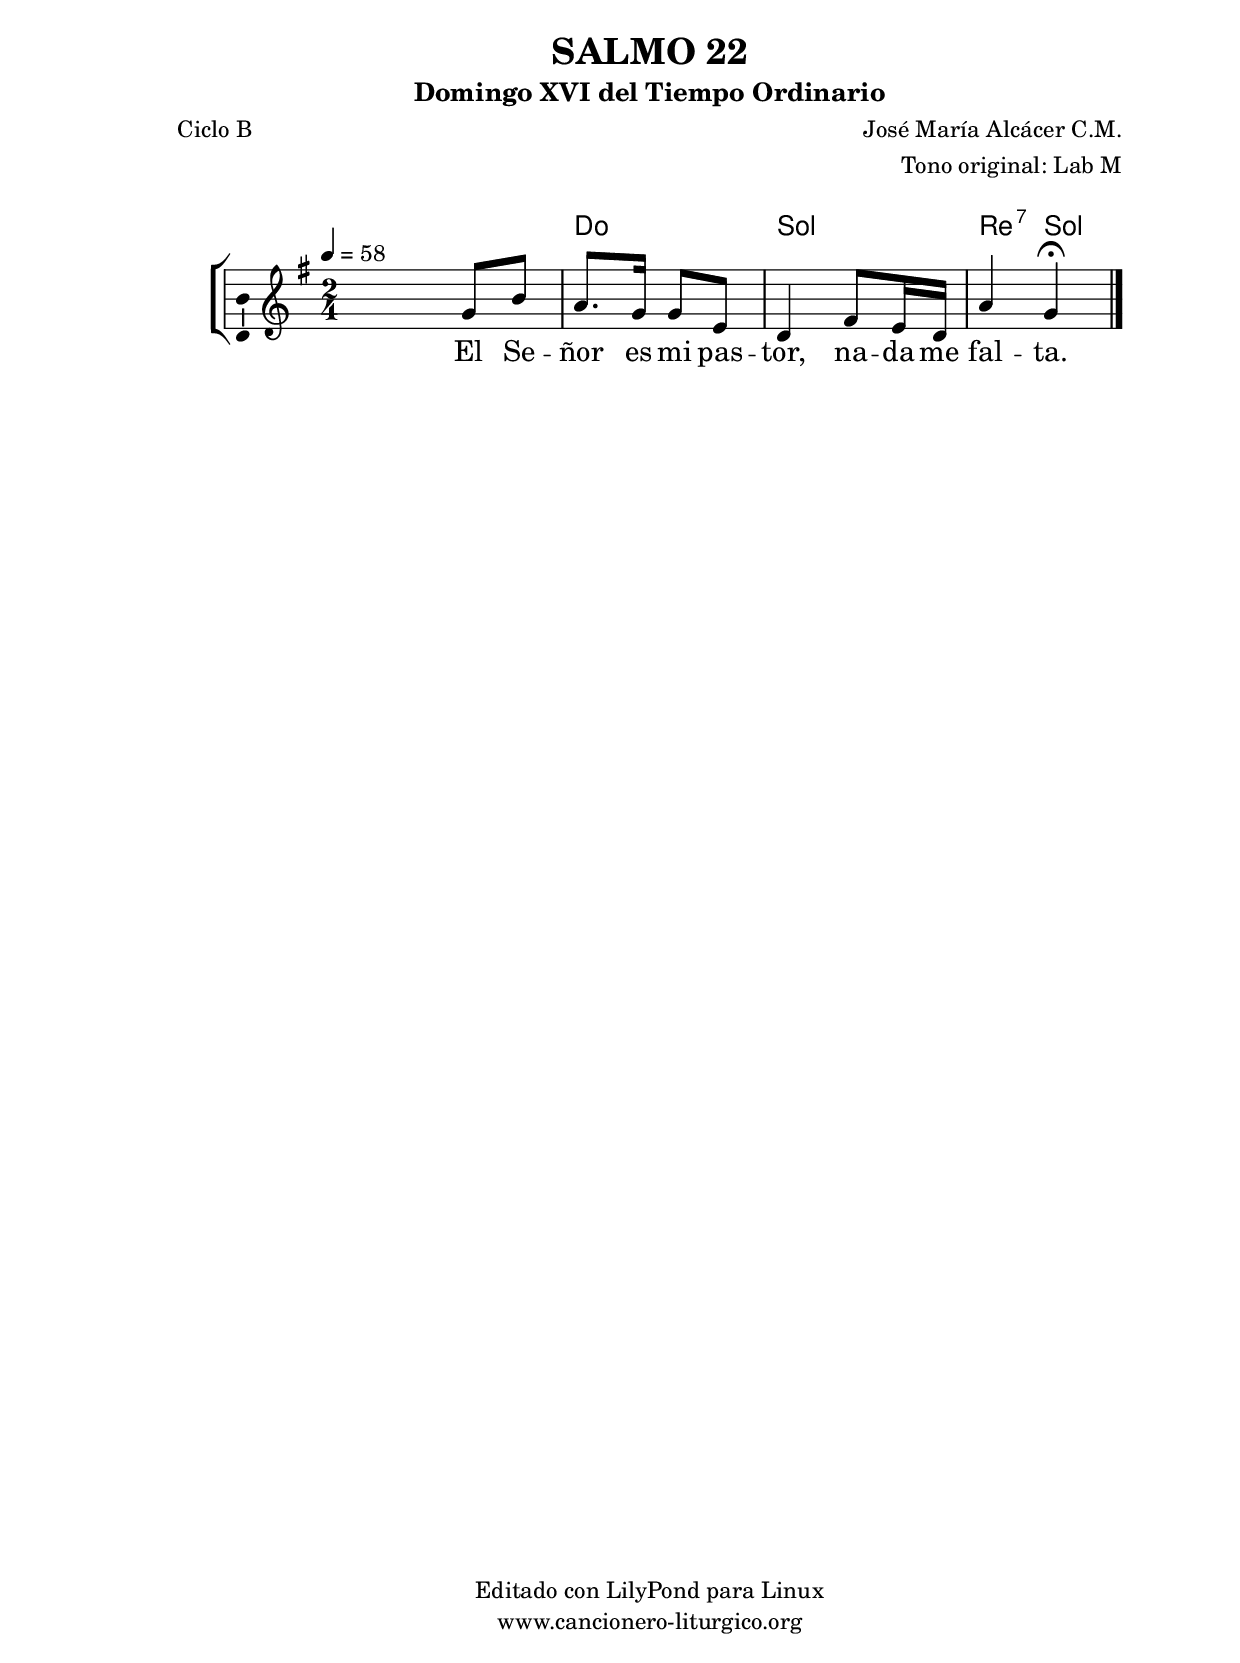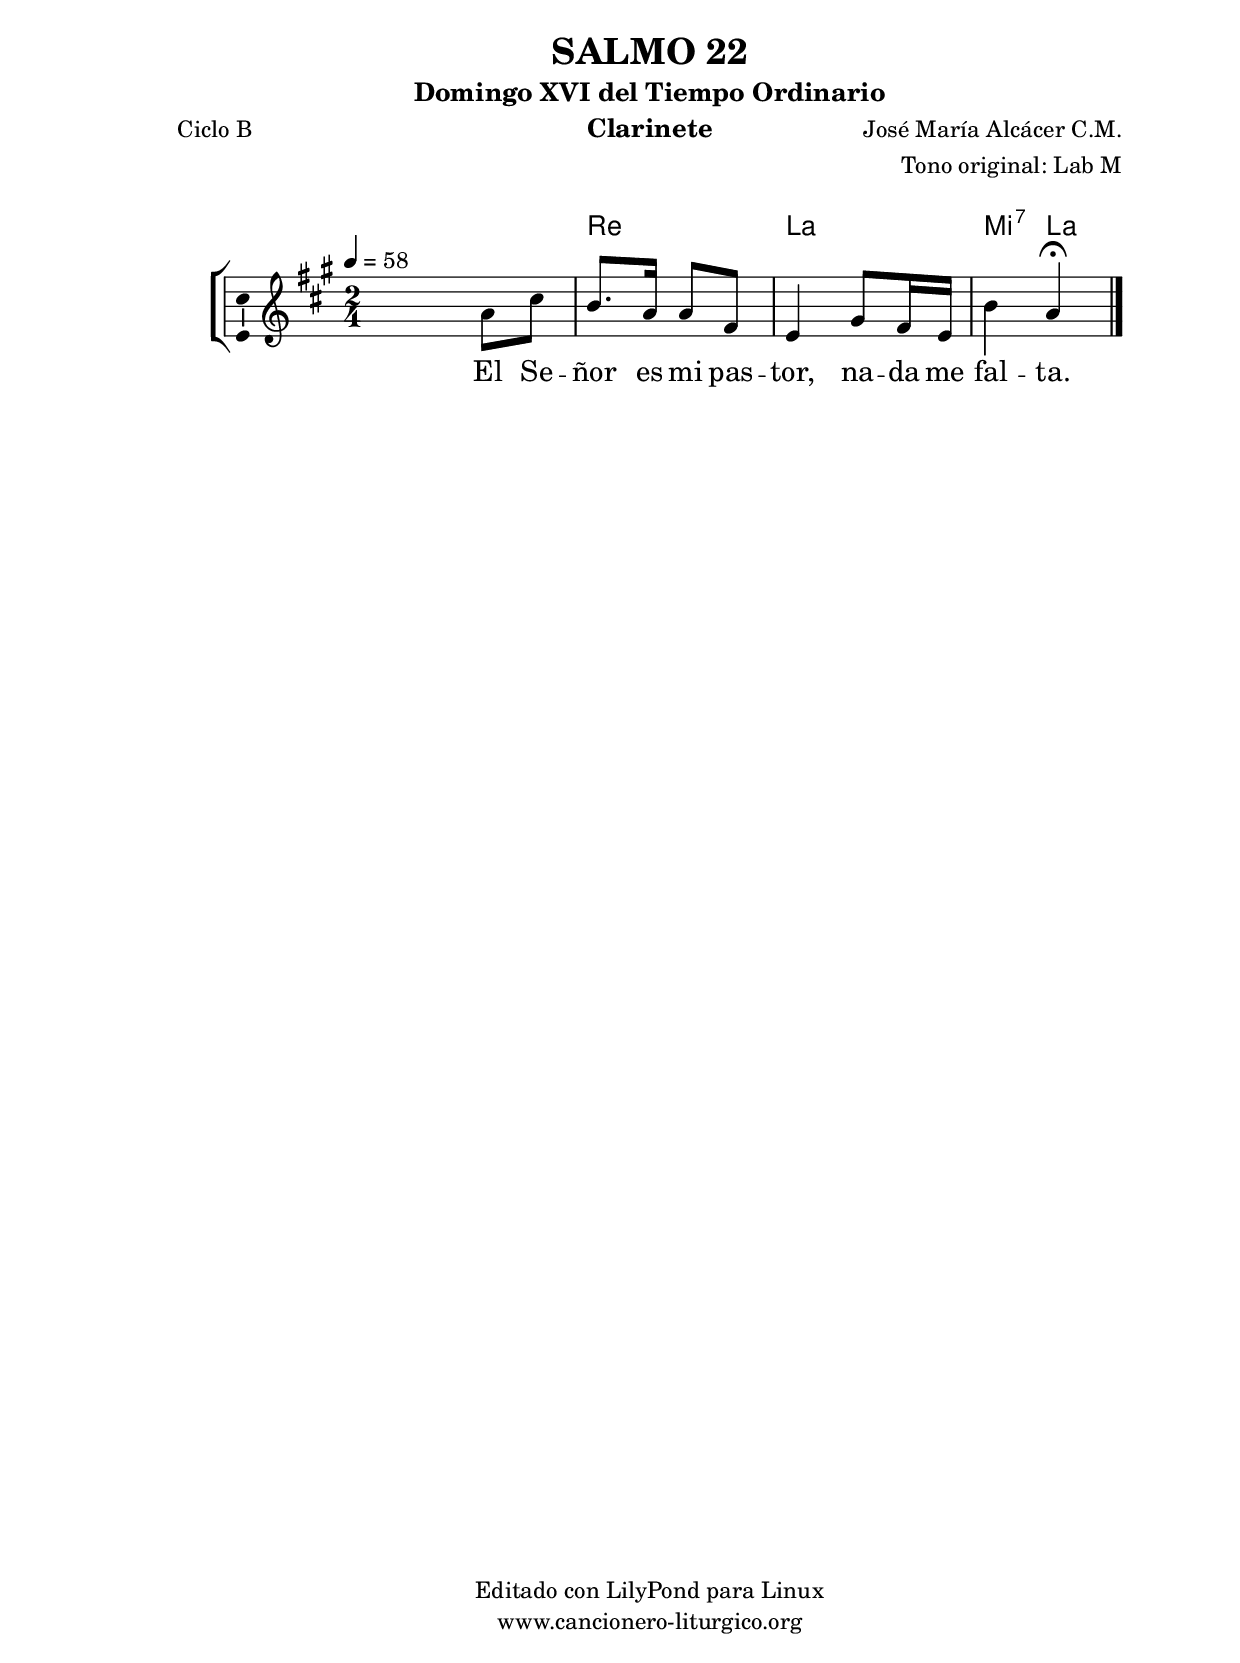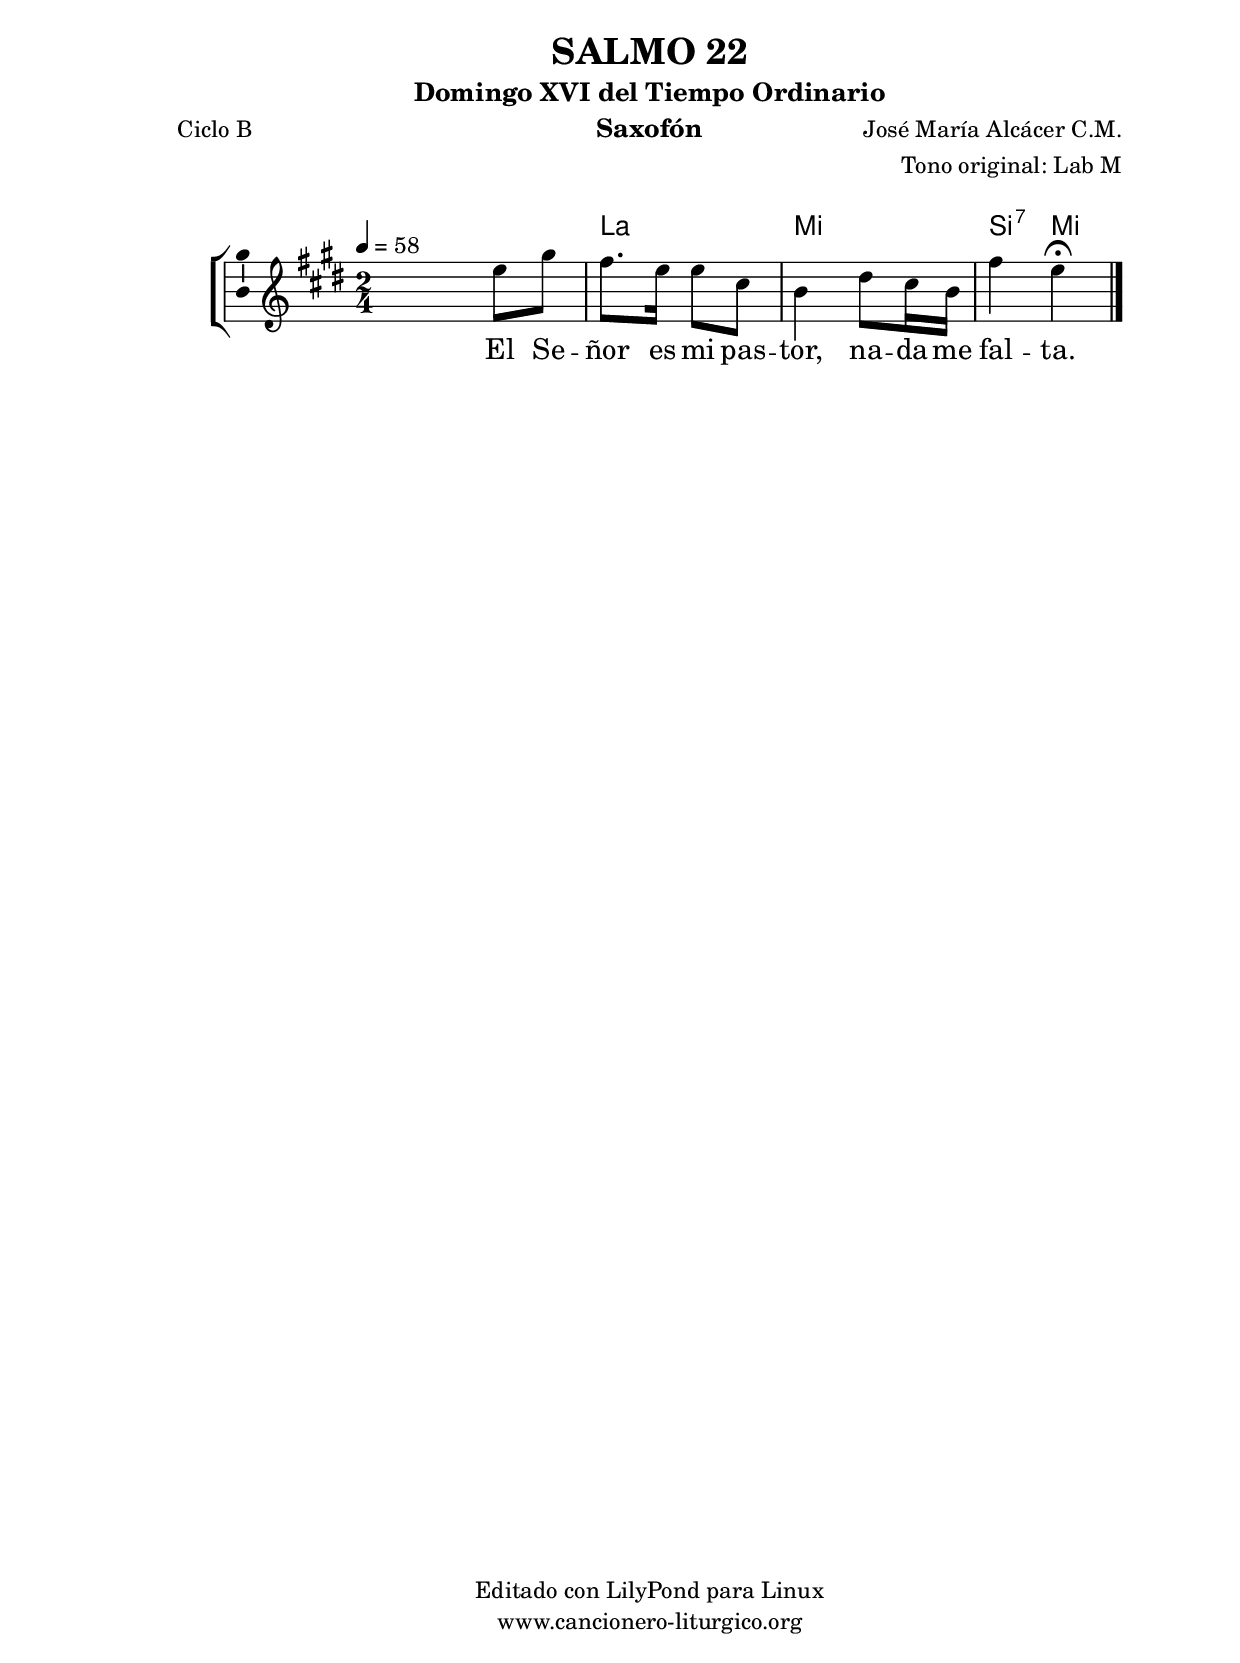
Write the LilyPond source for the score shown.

%
%para convertir .midi en .wav:
%timidity filename.midi -Ow -o finename.wav
%
%
%Para convertir de .wav a .mp3:
%lame -h -m j filename.wav
%
%
%para escuchar el midi:
%timidity nombrefichero.midi
%


%versión de lilypond para la que se ha escrito esta partitura:
\version "2.16.0"

	%Tamaño papel
	#(set-default-paper-size "a4")
	%Tamaño partitura
	#(set-global-staff-size 20)
	%No responde al pulsar sobre una nota
	#(ly:set-option 'point-and-click #f)

%parámetros del encabezamiento:
\header {
	title = "SALMO 22"
	subtitle = "Domingo XVI del Tiempo Ordinario"
	composer = "José María Alcácer C.M."
	poet = "Ciclo B"
	meter = ""
	arranger = "Tono original: Lab M"
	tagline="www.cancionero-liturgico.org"
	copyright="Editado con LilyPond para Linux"
	tiempo = "Ordinario"
	usos = "Salmo"
	letra = ""
	}

%parámetros asociados al papel:
\paper  {
	oddHeaderMarkup = \markup {\fill-line { \on-the-fly #not-first-page \fromproperty #'header:title \on-the-fly #not-first-page \fromproperty #'header:composer }}
	evenHeaderMarkup = \markup {\fill-line { \fromproperty #'header:composer \fromproperty #'header:title }}
	#(set-paper-size "a4")
	print-page-number = ##f
	first-page-number = 1
	print-first-page-number = ##f
%	head-separation = 3.0 \cm
	top-margin = 2.0 \cm
	bottom-margin = 0.5\cm
%%%	bottom-margin = -1.0\cm
	left-margin = 3.0 \cm
	line-width = 16.0 \cm 
	indent = 8\mm
	interscoreline = 2.\mm
	between-system-space = 15\mm
%	para que las partituras no llenen la hoja:
	ragged-bottom = ##t
%	idem para la última hoja:
	ragged-last-bottom = ##f
%	para que las partituras llenen el ancho del papel:
	ragged-last = ##f
	after-title-space = 2.5 \cm
%page-count=1
%system-count=8

	%Flexible Vertical Spacing
%	markup-markup-spacing =
%	#'((basic-distance . 15) (minimum-distance . 15) (padding . 3))
	markup-system-spacing =
	#'((basic-distance . 15) (minimum-distance . 15) (padding . 3))
	system-system-spacing =
	#'((basic-distance . 15) (minimum-distance . 15) (padding . 3))
	score-system-spacing =
	#'((basic-distance . 15) (minimum-distance . 15) (padding . 5))
%	top-system-spacing = % header
%	#'((basic-distance . 8) (minimum-distance . 0) (padding . 3))
%	top-markup-spacing =
%	#'((basic-distance . 20) (minimum-distance . 20) (padding . 3))
	last-bottom-spacing = % footer
	#'((basic-distance . 5) (minimum-distance . 5) (padding . 3))
%	score-markup-spacing =
%	#'((basic-distance . 16) (minimum-distance . 13) (padding . 3))

	}


%parámetros que afectan a toda la partitura:
global =  {
	%clave de sol (G):
	\clef G
	%armadura:
	\transpose aes g
	\key aes \major
	\tempo 4=58
	\set Score.tempoHideNote = ##f
	}


acordes = {
	\italianChords
	\chordmode {
	\transpose aes g
{

s2
des aes ees4:7 aes
	}
	}
}

melodia = 
	\transpose aes g
{
	\relative c''{

\time 2/4
s4 aes8 c
bes8. aes16 aes8 f
ees4 g8 f16 ees
bes'4 aes \fermata

	\bar "|."
	}
	}


texto = \lyricmode {
El Se -- ñor es mi pas -- tor, na -- da me fal -- ta.
	}


acordesStaff = \context ChordNames = acordesStaff <<
	\set chordChanges = ##t
	\acordes
	>>


vozStaff = \context Voice = vozStaff
\with {\consists "Ambitus_engraver"}
<<
%	\set Staff.instrumentName = ""
%	\set Staff.shortInstrumentName = ""
%	\set Staff.midiInstrument = #"clarinet"
%	\set Staff.midiInstrument = #"cello"
%	\set Staff.midiInstrument = #"flute"
	\set Staff.midiInstrument = #"electric guitar (jazz)"
%	\set Staff.midiInstrument = #"english horn"
%	\set Staff.midiInstrument = #"violin"
%	\set Staff.midiInstrument = #"glockenspiel"
	\set Staff.midiMinimumVolume = #0.7
	\set Staff.midiMaximumVolume = #0.9
	\global
	\melodia
	>>


textoStaff = \context Lyrics = textoStaff <<
	\lyricsto vozStaff \texto
	>>

\book {
	\score {
		\context ChoirStaff {
			\override StaffGroup.SystemStartBracket #'collapse-height = #1
			\override Score.SystemStartBar #'collapse-height = #1
			<<
			\acordesStaff
			\vozStaff
			\textoStaff
			>>
			}
		\layout {
	    		\context {
				\Lyrics
				\override LyricText #'font-size = #2
				}
	   		 \context {
				\Score
				%fontSize = #3
				\override StaffSymbol #'staff-space = #(magstep +3)
				%\override Beam #'thickness = #0.55
				%\override SpacingSpanner #'spacing-increment = #1.0
				%\override Slur #'height-limit = #1.5
				}
			}
		}
	\score {
		\unfoldRepeats
		\context ChoirStaff {
			<<
			\acordesStaff
			\vozStaff
			>>
			}
		\midi {
	  		\context {
	  			\Score
				tempoWholesPerMinute = #(ly:make-moment 70 4)
				}
			}
		}
	}

%Partitura para clarinete
#(define output-suffix "C")
\book {
	\header{
		instrument = "Clarinete"
		}
	\score {
		\context ChoirStaff {
			\override StaffGroup.SystemStartBracket #'collapse-height = #1
			\override Score.SystemStartBar #'collapse-height = #1
\transpose c d
			<<
			\acordesStaff
			\vozStaff
			\textoStaff
			>>
			}
		\layout {
	    		\context {
				\Lyrics
				\override LyricText #'font-size = #2
				}
	   		 \context {
				\Score
				%fontSize = #3
				\override StaffSymbol #'staff-space = #(magstep +3)
				%\override Beam #'thickness = #0.55
				%\override SpacingSpanner #'spacing-increment = #1.0
				%\override Slur #'height-limit = #1.5
				}
			}
		}
	}

%Partitura para saxofón
#(define output-suffix "S")
\book {
	\header{
		instrument = "Saxofón"
		}
	\score {
		\context ChoirStaff {
			\override StaffGroup.SystemStartBracket #'collapse-height = #1
			\override Score.SystemStartBar #'collapse-height = #1
\transpose c a
			<<
			\acordesStaff
			\vozStaff
			\textoStaff
			>>
			}
		\layout {
	    		\context {
				\Lyrics
				\override LyricText #'font-size = #2
				}
	   		 \context {
				\Score
				%fontSize = #3
				\override StaffSymbol #'staff-space = #(magstep +3)
				%\override Beam #'thickness = #0.55
				%\override SpacingSpanner #'spacing-increment = #1.0
				%\override Slur #'height-limit = #1.5
				}
			}
		}
	}

